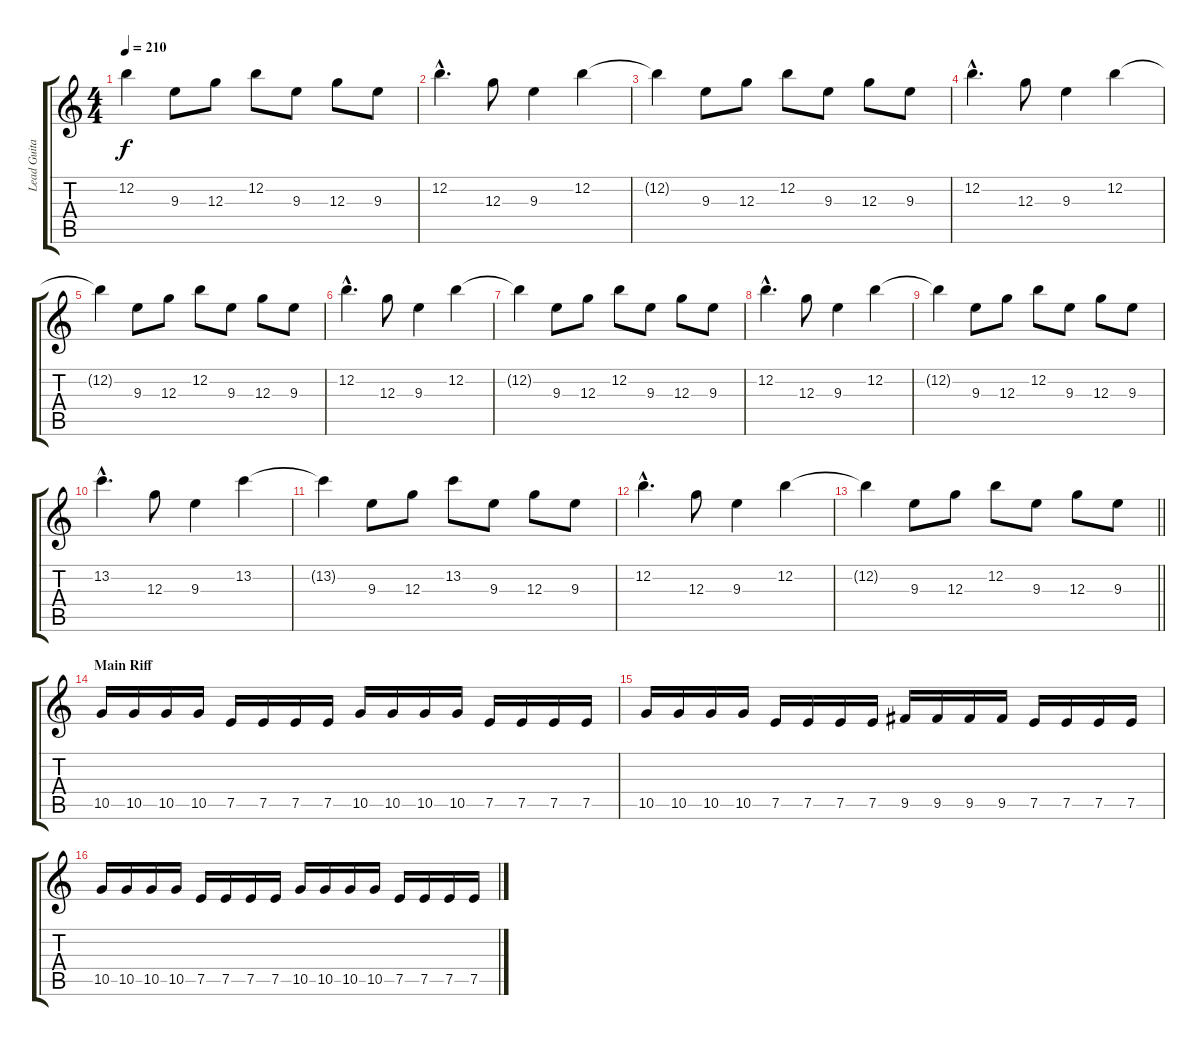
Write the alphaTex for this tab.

\track ("Lead Guitar" "Lead Guita") {instrument distortionguitar}
\staff {score tabs}
\tuning (E4 B3 G3 D3 A2 E2) {hide}
\ts (4 4)
\tempo 210
\clef g2
\ks c
12.2{t}.4{dy f} 9.3.8 12.3.8 12.2.8 9.3.8 12.3.8 9.3.8 |
12.2{hac}.4{d} 12.3.8 9.3.4 12.2.4 |
12.2{t}.4 9.3.8 12.3.8 12.2.8 9.3.8 12.3.8 9.3.8 |
12.2{hac}.4{d} 12.3.8 9.3.4 12.2.4 |
12.2{t}.4 9.3.8 12.3.8 12.2.8 9.3.8 12.3.8 9.3.8 |
12.2{hac}.4{d} 12.3.8 9.3.4 12.2.4 |
12.2{t}.4 9.3.8 12.3.8 12.2.8 9.3.8 12.3.8 9.3.8 |
12.2{hac}.4{d} 12.3.8 9.3.4 12.2.4 |
12.2{t}.4 9.3.8 12.3.8 12.2.8 9.3.8 12.3.8 9.3.8 |
13.2{hac}.4{d} 12.3.8 9.3.4 13.2.4 |
13.2{t}.4 9.3.8 12.3.8 13.2.8 9.3.8 12.3.8 9.3.8 |
12.2{hac}.4{d} 12.3.8 9.3.4 12.2.4 |
\barLineRight lightlight
12.2{t}.4 9.3.8 12.3.8 12.2.8 9.3.8 12.3.8 9.3.8 |
\section ("" "Main Riff")
10.5.16 10.5.16 10.5.16 10.5.16 7.5.16 7.5.16 7.5.16 7.5.16 10.5.16 10.5.16 10.5.16 10.5.16 7.5.16 7.5.16 7.5.16 7.5.16 |
10.5.16 10.5.16 10.5.16 10.5.16 7.5.16 7.5.16 7.5.16 7.5.16 9.5.16 9.5.16 9.5.16 9.5.16 7.5.16 7.5.16 7.5.16 7.5.16 |
10.5.16 10.5.16 10.5.16 10.5.16 7.5.16 7.5.16 7.5.16 7.5.16 10.5.16 10.5.16 10.5.16 10.5.16 7.5.16 7.5.16 7.5.16 7.5.16
